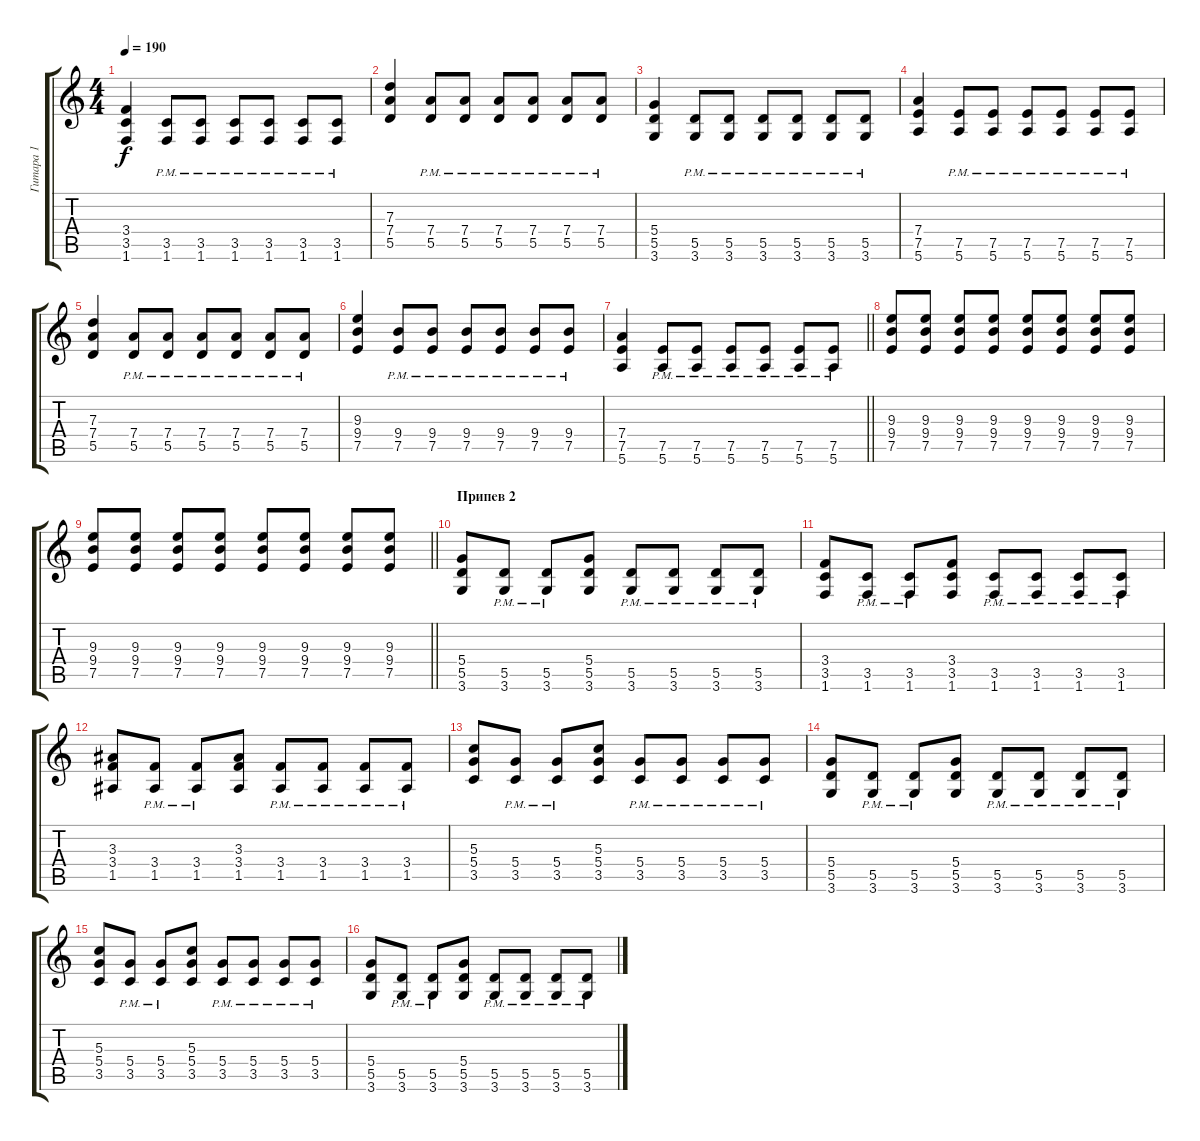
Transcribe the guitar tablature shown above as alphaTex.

\track ("Гитара 1" "Гитара 1") {instrument distortionguitar}
\staff {score tabs}
\tuning (E4 B3 G3 D3 A2 E2) {hide}
\ts (4 4)
\tempo 190
\clef g2
\ks c
(3.4 3.5 1.6).4{dy f} (3.5{pm} 1.6{pm}).8 (3.5{pm} 1.6{pm}).8 (3.5{pm} 1.6{pm}).8 (3.5{pm} 1.6{pm}).8 (3.5{pm} 1.6{pm}).8 (3.5{pm} 1.6{pm}).8 |
(7.3 7.4 5.5).4 (7.4{pm} 5.5{pm}).8 (7.4{pm} 5.5{pm}).8 (7.4{pm} 5.5{pm}).8 (7.4{pm} 5.5{pm}).8 (7.4{pm} 5.5{pm}).8 (7.4{pm} 5.5{pm}).8 |
(5.4 5.5 3.6).4 (5.5{pm} 3.6{pm}).8 (5.5{pm} 3.6{pm}).8 (5.5{pm} 3.6{pm}).8 (5.5{pm} 3.6{pm}).8 (5.5{pm} 3.6{pm}).8 (5.5{pm} 3.6{pm}).8 |
(7.4 7.5 5.6).4 (7.5{pm} 5.6{pm}).8 (7.5{pm} 5.6{pm}).8 (7.5{pm} 5.6{pm}).8 (7.5{pm} 5.6{pm}).8 (7.5{pm} 5.6{pm}).8 (7.5{pm} 5.6{pm}).8 |
(7.3 7.4 5.5).4 (7.4{pm} 5.5{pm}).8 (7.4{pm} 5.5{pm}).8 (7.4{pm} 5.5{pm}).8 (7.4{pm} 5.5{pm}).8 (7.4{pm} 5.5{pm}).8 (7.4{pm} 5.5{pm}).8 |
(9.3 9.4 7.5).4 (9.4 7.5{pm}).8 (9.4 7.5{pm}).8 (9.4 7.5{pm}).8 (9.4 7.5{pm}).8 (9.4 7.5{pm}).8 (9.4 7.5{pm}).8 |
\barLineRight lightlight
(7.4 7.5 5.6).4 (7.5{pm} 5.6{pm}).8 (7.5{pm} 5.6{pm}).8 (7.5{pm} 5.6{pm}).8 (7.5{pm} 5.6{pm}).8 (7.5{pm} 5.6{pm}).8 (7.5{pm} 5.6{pm}).8 |
(9.3 9.4 7.5).8 (9.3 9.4 7.5).8 (9.3 9.4 7.5).8 (9.3 9.4 7.5).8 (9.3 9.4 7.5).8 (9.3 9.4 7.5).8 (9.3 9.4 7.5).8 (9.3 9.4 7.5).8 |
\barLineRight lightlight
(9.3 9.4 7.5).8 (9.3 9.4 7.5).8 (9.3 9.4 7.5).8 (9.3 9.4 7.5).8 (9.3 9.4 7.5).8 (9.3 9.4 7.5).8 (9.3 9.4 7.5).8 (9.3 9.4 7.5).8 |
\section ("" "Припев 2")
(5.4 5.5 3.6).8 (5.5{pm} 3.6{pm}).8 (5.5{pm} 3.6{pm}).8 (5.4 5.5 3.6).8 (5.5{pm} 3.6{pm}).8 (5.5{pm} 3.6{pm}).8 (5.5{pm} 3.6{pm}).8 (5.5{pm} 3.6{pm}).8 |
(3.4 3.5 1.6).8 (3.5{pm} 1.6{pm}).8 (3.5{pm} 1.6{pm}).8 (3.4 3.5 1.6).8 (3.5{pm} 1.6{pm}).8 (3.5{pm} 1.6{pm}).8 (3.5{pm} 1.6{pm}).8 (3.5{pm} 1.6{pm}).8 |
(3.3 3.4 1.5).8 (3.4{pm} 1.5{pm}).8 (3.4{pm} 1.5{pm}).8 (3.3 3.4 1.5).8 (3.4{pm} 1.5{pm}).8 (3.4{pm} 1.5{pm}).8 (3.4{pm} 1.5{pm}).8 (3.4{pm} 1.5{pm}).8 |
(5.3 5.4 3.5).8 (5.4{pm} 3.5{pm}).8 (5.4{pm} 3.5{pm}).8 (5.3 5.4 3.5).8 (5.4{pm} 3.5{pm}).8 (5.4{pm} 3.5{pm}).8 (5.4{pm} 3.5{pm}).8 (5.4{pm} 3.5{pm}).8 |
(5.4 5.5 3.6).8 (5.5{pm} 3.6{pm}).8 (5.5{pm} 3.6{pm}).8 (5.4 5.5 3.6).8 (5.5{pm} 3.6{pm}).8 (5.5{pm} 3.6{pm}).8 (5.5{pm} 3.6{pm}).8 (5.5{pm} 3.6{pm}).8 |
(5.3 5.4 3.5).8 (5.4{pm} 3.5{pm}).8 (5.4{pm} 3.5{pm}).8 (5.3 5.4 3.5).8 (5.4{pm} 3.5{pm}).8 (5.4{pm} 3.5{pm}).8 (5.4{pm} 3.5{pm}).8 (5.4{pm} 3.5{pm}).8 |
(5.4 5.5 3.6).8 (5.5{pm} 3.6{pm}).8 (5.5{pm} 3.6{pm}).8 (5.4 5.5 3.6).8 (5.5{pm} 3.6{pm}).8 (5.5{pm} 3.6{pm}).8 (5.5{pm} 3.6{pm}).8 (5.5{pm} 3.6{pm}).8
